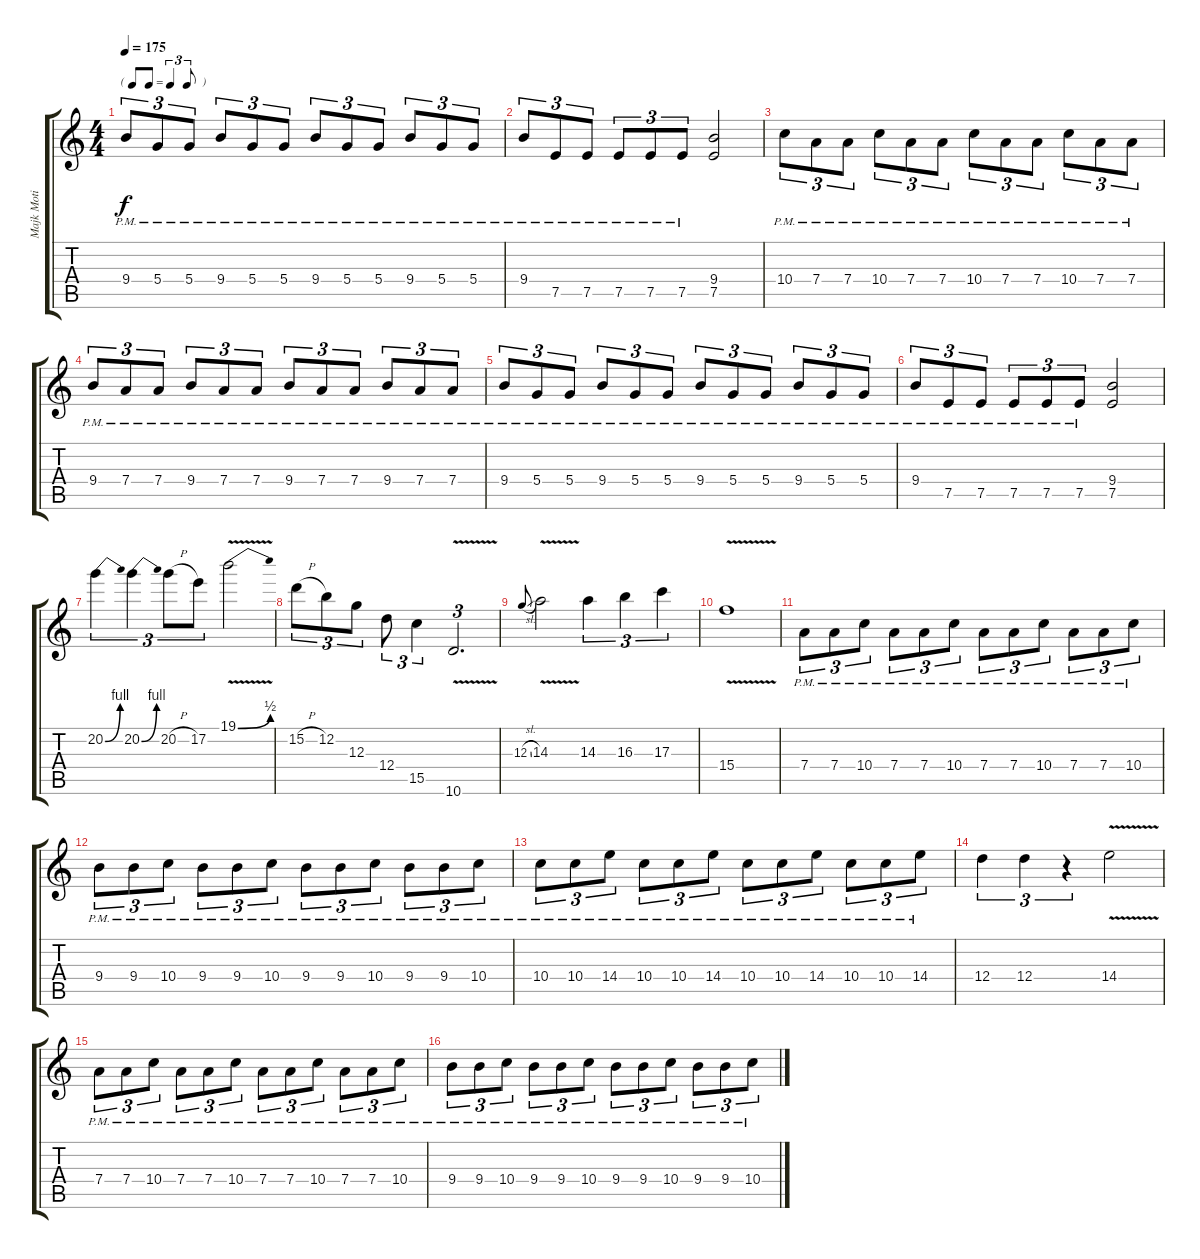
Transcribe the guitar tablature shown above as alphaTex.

\track ("Majk Moti" "Majk Moti") {instrument distortionguitar}
\staff {score tabs}
\tuning (E4 B3 G3 D3 A2 E2) {hide}
\ts (4 4)
\tf triplet8th
\tempo 175
\clef g2
\ks c
9.4{pm}.8{tu (3 2) dy f} 5.4{pm}.8{tu (3 2)} 5.4{pm}.8{tu (3 2)} 9.4{pm}.8{tu (3 2)} 5.4{pm}.8{tu (3 2)} 5.4{pm}.8{tu (3 2)} 9.4{pm}.8{tu (3 2)} 5.4{pm}.8{tu (3 2)} 5.4{pm}.8{tu (3 2)} 9.4{pm}.8{tu (3 2)} 5.4{pm}.8{tu (3 2)} 5.4{pm}.8{tu (3 2)} |
9.4{pm}.8{tu (3 2)} 7.5{pm}.8{tu (3 2)} 7.5{pm}.8{tu (3 2)} 7.5{pm}.8{tu (3 2)} 7.5{pm}.8{tu (3 2)} 7.5{pm}.8{tu (3 2)} (9.4 7.5).2 |
10.4{pm}.8{tu (3 2)} 7.4{pm}.8{tu (3 2)} 7.4{pm}.8{tu (3 2)} 10.4{pm}.8{tu (3 2)} 7.4{pm}.8{tu (3 2)} 7.4{pm}.8{tu (3 2)} 10.4{pm}.8{tu (3 2)} 7.4{pm}.8{tu (3 2)} 7.4{pm}.8{tu (3 2)} 10.4{pm}.8{tu (3 2)} 7.4{pm}.8{tu (3 2)} 7.4{pm}.8{tu (3 2)} |
9.4{pm}.8{tu (3 2)} 7.4{pm}.8{tu (3 2)} 7.4{pm}.8{tu (3 2)} 9.4{pm}.8{tu (3 2)} 7.4{pm}.8{tu (3 2)} 7.4{pm}.8{tu (3 2)} 9.4{pm}.8{tu (3 2)} 7.4{pm}.8{tu (3 2)} 7.4{pm}.8{tu (3 2)} 9.4{pm}.8{tu (3 2)} 7.4{pm}.8{tu (3 2)} 7.4{pm}.8{tu (3 2)} |
9.4{pm}.8{tu (3 2)} 5.4{pm}.8{tu (3 2)} 5.4{pm}.8{tu (3 2)} 9.4{pm}.8{tu (3 2)} 5.4{pm}.8{tu (3 2)} 5.4{pm}.8{tu (3 2)} 9.4{pm}.8{tu (3 2)} 5.4{pm}.8{tu (3 2)} 5.4{pm}.8{tu (3 2)} 9.4{pm}.8{tu (3 2)} 5.4{pm}.8{tu (3 2)} 5.4{pm}.8{tu (3 2)} |
9.4{pm}.8{tu (3 2)} 7.5{pm}.8{tu (3 2)} 7.5{pm}.8{tu (3 2)} 7.5{pm}.8{tu (3 2)} 7.5{pm}.8{tu (3 2)} 7.5{pm}.8{tu (3 2)} (9.4 7.5).2 |
20.2{be (bend 0 0 60 4)}.4{tu (3 2)} 20.2{be (bend 0 0 60 4)}.4{tu (3 2)} 20.2{h}.8{tu (3 2)} 17.2.8{tu (3 2)} 19.1{be (bend 0 0 60 2) v}.2 |
15.2{h}.8{tu (3 2)} 12.2.8{tu (3 2)} 12.3.8{tu (3 2)} 12.4.8{tu (3 2)} 15.5.4{tu (3 2)} 10.6{v}.2{d tu (3 2)} |
12.3{sl}.8{gr onbeat} 14.3{v}.2 14.3.4{tu (3 2)} 16.3.4{tu (3 2)} 17.3.4{tu (3 2)} |
15.4{v}.1 |
7.4{pm}.8{tu (3 2)} 7.4{pm}.8{tu (3 2)} 10.4{pm}.8{tu (3 2)} 7.4{pm}.8{tu (3 2)} 7.4{pm}.8{tu (3 2)} 10.4{pm}.8{tu (3 2)} 7.4{pm}.8{tu (3 2)} 7.4{pm}.8{tu (3 2)} 10.4{pm}.8{tu (3 2)} 7.4{pm}.8{tu (3 2)} 7.4{pm}.8{tu (3 2)} 10.4{pm}.8{tu (3 2)} |
9.4{pm}.8{tu (3 2)} 9.4{pm}.8{tu (3 2)} 10.4{pm}.8{tu (3 2)} 9.4{pm}.8{tu (3 2)} 9.4{pm}.8{tu (3 2)} 10.4{pm}.8{tu (3 2)} 9.4{pm}.8{tu (3 2)} 9.4{pm}.8{tu (3 2)} 10.4{pm}.8{tu (3 2)} 9.4{pm}.8{tu (3 2)} 9.4{pm}.8{tu (3 2)} 10.4{pm}.8{tu (3 2)} |
10.4{pm}.8{tu (3 2)} 10.4{pm}.8{tu (3 2)} 14.4{pm}.8{tu (3 2)} 10.4{pm}.8{tu (3 2)} 10.4{pm}.8{tu (3 2)} 14.4{pm}.8{tu (3 2)} 10.4{pm}.8{tu (3 2)} 10.4{pm}.8{tu (3 2)} 14.4{pm}.8{tu (3 2)} 10.4{pm}.8{tu (3 2)} 10.4{pm}.8{tu (3 2)} 14.4{pm}.8{tu (3 2)} |
12.4.4{tu (3 2)} 12.4.4{tu (3 2)} r.4{tu (3 2)} 14.4{v}.2 |
7.4{pm}.8{tu (3 2)} 7.4{pm}.8{tu (3 2)} 10.4{pm}.8{tu (3 2)} 7.4{pm}.8{tu (3 2)} 7.4{pm}.8{tu (3 2)} 10.4{pm}.8{tu (3 2)} 7.4{pm}.8{tu (3 2)} 7.4{pm}.8{tu (3 2)} 10.4{pm}.8{tu (3 2)} 7.4{pm}.8{tu (3 2)} 7.4{pm}.8{tu (3 2)} 10.4{pm}.8{tu (3 2)} |
9.4{pm}.8{tu (3 2)} 9.4{pm}.8{tu (3 2)} 10.4{pm}.8{tu (3 2)} 9.4{pm}.8{tu (3 2)} 9.4{pm}.8{tu (3 2)} 10.4{pm}.8{tu (3 2)} 9.4{pm}.8{tu (3 2)} 9.4{pm}.8{tu (3 2)} 10.4{pm}.8{tu (3 2)} 9.4{pm}.8{tu (3 2)} 9.4{pm}.8{tu (3 2)} 10.4{pm}.8{tu (3 2)}
